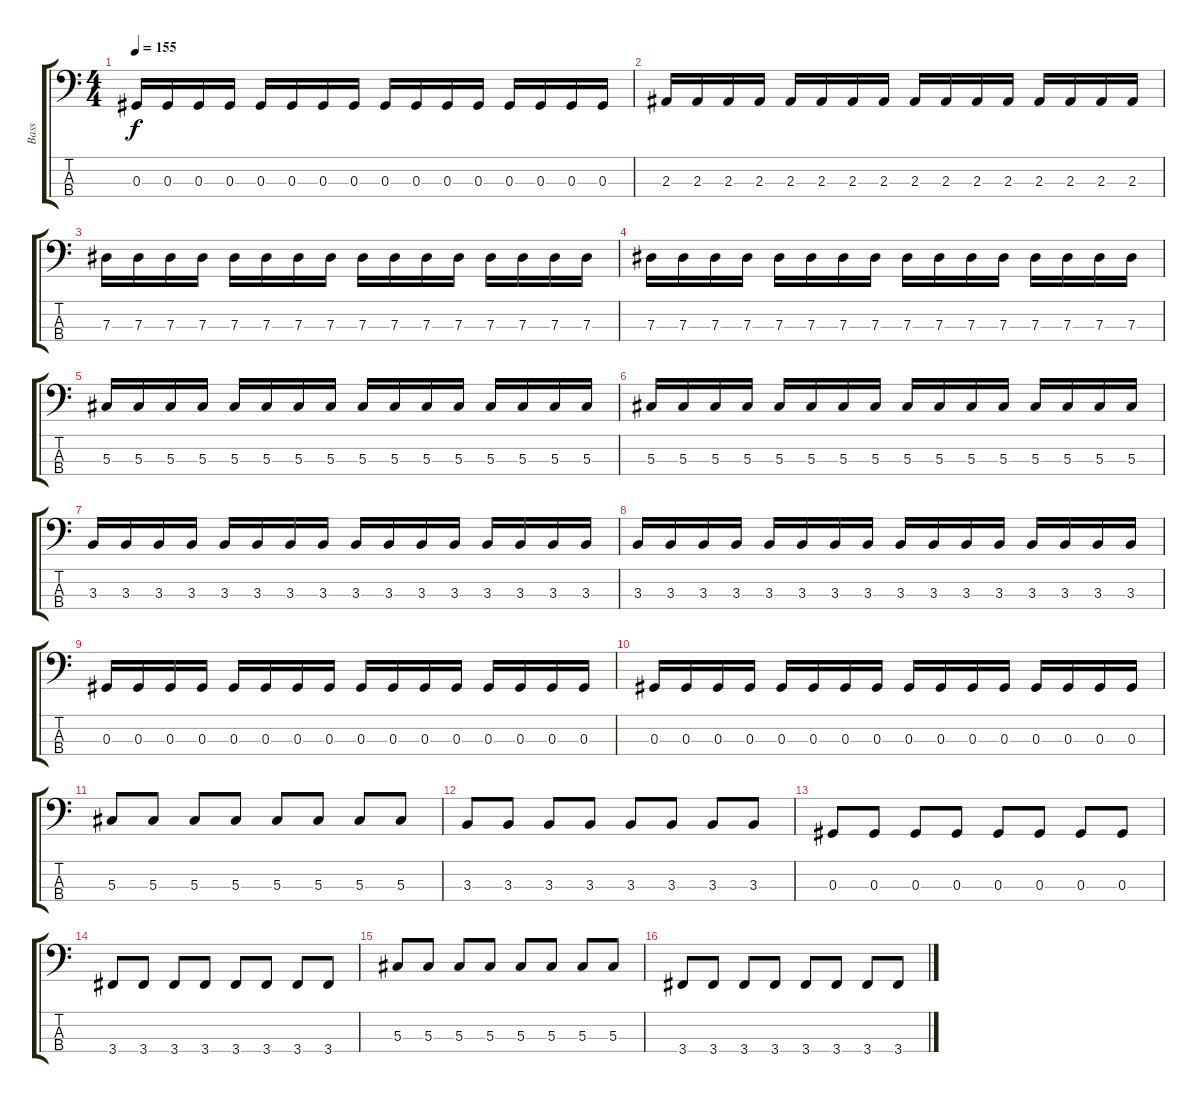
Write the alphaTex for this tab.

\track ("Bass" "Bass") {instrument electricbassfinger}
\staff {score tabs}
\tuning (Gb2 Db2 Ab1 Eb1) {hide}
\ts (4 4)
\tempo 155
\clef f4
\ks c
0.3.16{dy f} 0.3.16 0.3.16 0.3.16 0.3.16 0.3.16 0.3.16 0.3.16 0.3.16 0.3.16 0.3.16 0.3.16 0.3.16 0.3.16 0.3.16 0.3.16 |
2.3.16 2.3.16 2.3.16 2.3.16 2.3.16 2.3.16 2.3.16 2.3.16 2.3.16 2.3.16 2.3.16 2.3.16 2.3.16 2.3.16 2.3.16 2.3.16 |
7.3.16 7.3.16 7.3.16 7.3.16 7.3.16 7.3.16 7.3.16 7.3.16 7.3.16 7.3.16 7.3.16 7.3.16 7.3.16 7.3.16 7.3.16 7.3.16 |
7.3.16 7.3.16 7.3.16 7.3.16 7.3.16 7.3.16 7.3.16 7.3.16 7.3.16 7.3.16 7.3.16 7.3.16 7.3.16 7.3.16 7.3.16 7.3.16 |
5.3.16 5.3.16 5.3.16 5.3.16 5.3.16 5.3.16 5.3.16 5.3.16 5.3.16 5.3.16 5.3.16 5.3.16 5.3.16 5.3.16 5.3.16 5.3.16 |
5.3.16 5.3.16 5.3.16 5.3.16 5.3.16 5.3.16 5.3.16 5.3.16 5.3.16 5.3.16 5.3.16 5.3.16 5.3.16 5.3.16 5.3.16 5.3.16 |
3.3.16 3.3.16 3.3.16 3.3.16 3.3.16 3.3.16 3.3.16 3.3.16 3.3.16 3.3.16 3.3.16 3.3.16 3.3.16 3.3.16 3.3.16 3.3.16 |
3.3.16 3.3.16 3.3.16 3.3.16 3.3.16 3.3.16 3.3.16 3.3.16 3.3.16 3.3.16 3.3.16 3.3.16 3.3.16 3.3.16 3.3.16 3.3.16 |
0.3.16 0.3.16 0.3.16 0.3.16 0.3.16 0.3.16 0.3.16 0.3.16 0.3.16 0.3.16 0.3.16 0.3.16 0.3.16 0.3.16 0.3.16 0.3.16 |
0.3.16 0.3.16 0.3.16 0.3.16 0.3.16 0.3.16 0.3.16 0.3.16 0.3.16 0.3.16 0.3.16 0.3.16 0.3.16 0.3.16 0.3.16 0.3.16 |
5.3.8 5.3.8 5.3.8 5.3.8 5.3.8 5.3.8 5.3.8 5.3.8 |
3.3.8 3.3.8 3.3.8 3.3.8 3.3.8 3.3.8 3.3.8 3.3.8 |
0.3.8 0.3.8 0.3.8 0.3.8 0.3.8 0.3.8 0.3.8 0.3.8 |
3.4.8 3.4.8 3.4.8 3.4.8 3.4.8 3.4.8 3.4.8 3.4.8 |
5.3.8 5.3.8 5.3.8 5.3.8 5.3.8 5.3.8 5.3.8 5.3.8 |
3.4.8 3.4.8 3.4.8 3.4.8 3.4.8 3.4.8 3.4.8 3.4.8
